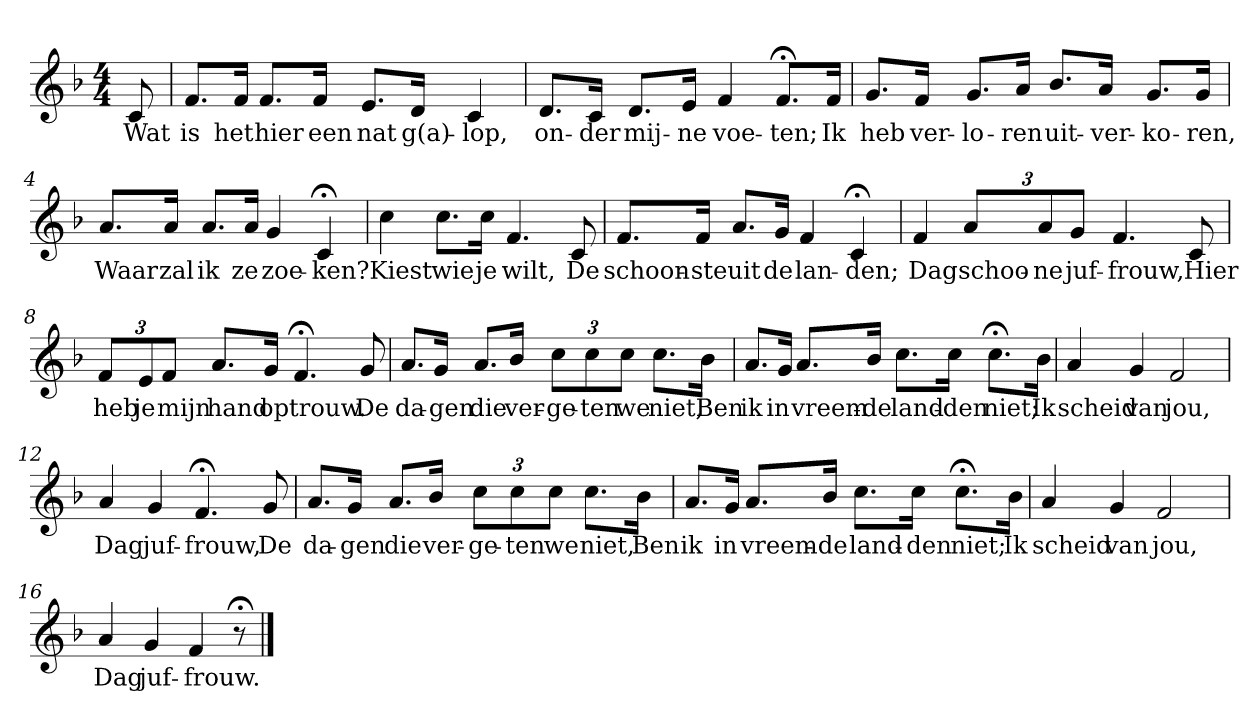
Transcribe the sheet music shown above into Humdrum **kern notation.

**kern	**text
*part1	*part1
*staff1	*staff1
*k[b-]	*
*F:	*
*M4/4	*
*MM120	*
=	=
8c	Wat
=1	=1
8.fL	is
16fJk	het
8.fL	hier
16fJk	een
8.eL	nat
16dJk	g(a)-
4c	-lop,
=2	=2
8.dL	on-
16cJk	-der
8.dL	mij-
16eJk	-ne
4f	voe-
8.f;<L	-ten;
16fJk	Ik
=3	=3
8.gL	heb
16fJk	ver-
8.gL	-lo-
16aJk	-ren
8.b-L	uit-
16aJk	-ver-
8.gL	-ko-
16gJk	-ren,
=4	=4
8.aL	Waar
16aJk	zal
8.aL	ik
16aJk	ze
4g	zoe-
4c;<	-ken?
=5	=5
4cc	Kiest
8.ccL	wie
16ccJk	je
4.f	wilt,
8c	De
=6	=6
8.fL	schoon-
16fJk	-ste
8.aL	uit
16gJk	de
4f	lan-
4c;<	-den;
=7	=7
4f	Dag
12aL	schoo-
12a	-ne
12gJ	juf-
4.f	-frouw,
8c	Hier
=8	=8
12fL	heb
12e	je
12fJ	mijn
8.aL	hand
16gJk	op
4.f;<	trouw.
8g	De
=9	=9
8.aL	da-
16gJk	-gen
8.aL	die
16b-Jk	ver-
12ccL	-ge-
12cc	-ten
12ccJ	we
8.ccL	niet,
16b-Jk	Ben
=10	=10
8.aL	ik
16gJk	in
8.aL	vreem-
16b-Jk	-de
8.ccL	land-
16ccJk	-den
8.cc;<L	niet;
16b-Jk	Ik
=11	=11
4a	scheid
4g	van
2f	jou,
=12	=12
4a	Dag
4g	juf-
4.f;<	-frouw,
8g	De
=13	=13
8.aL	da-
16gJk	-gen
8.aL	die
16b-Jk	ver-
12ccL	-ge-
12cc	-ten
12ccJ	we
8.ccL	niet,
16b-Jk	Ben
=14	=14
8.aL	ik
16gJk	in
8.aL	vreem-
16b-Jk	-de
8.ccL	land-
16ccJk	-den
8.cc;<L	niet;
16b-Jk	Ik
=15	=15
4a	scheid
4g	van
2f	jou,
=16	=16
4a	Dag
4g	juf-
4f	-frouw.
8r;<	.
==	==
*-	*-
